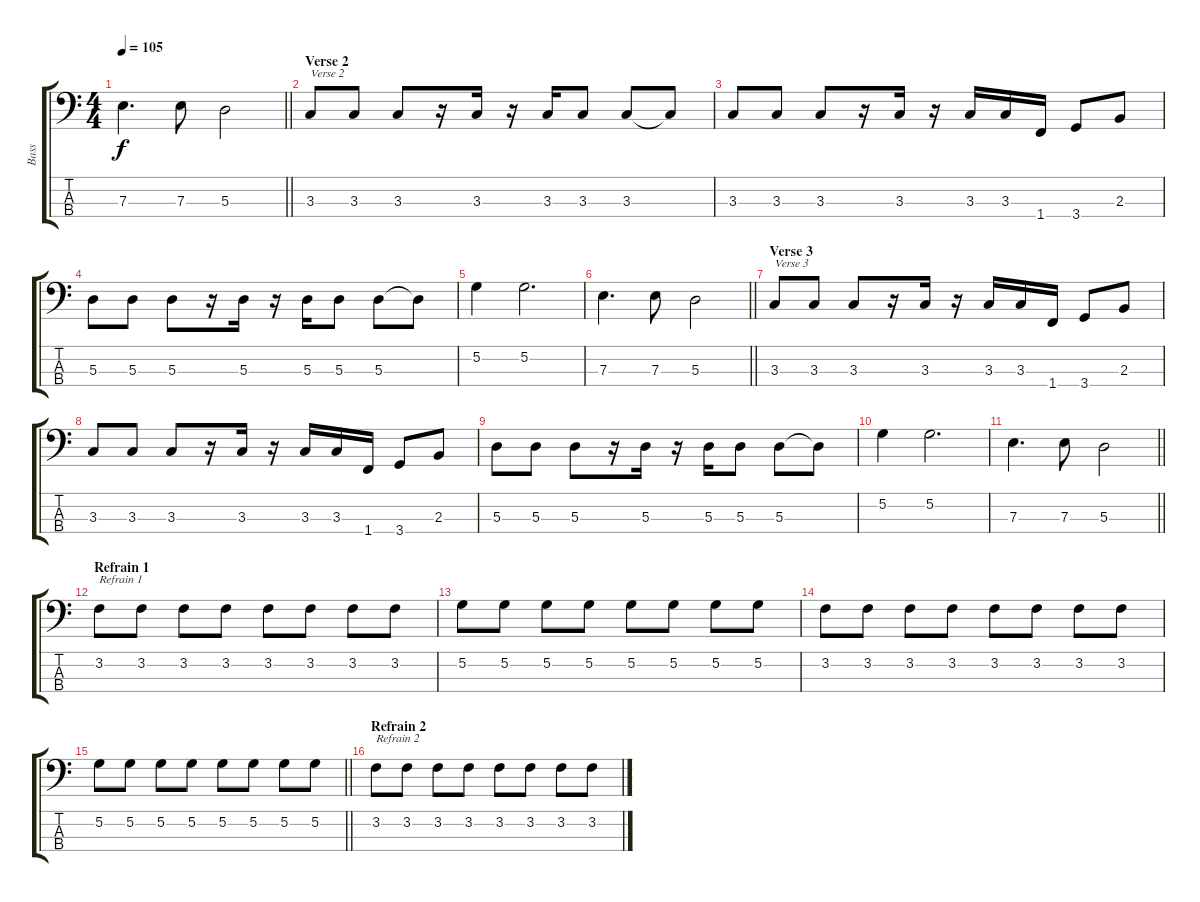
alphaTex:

\track ("Bass" "Bass") {instrument electricbasspick}
\staff {score tabs}
\tuning (G2 D2 A1 E1) {hide}
\ts (4 4)
\tempo 105
\clef f4
\barLineRight lightlight
\ks c
7.3.4{d dy f} 7.3.8 5.3.2 |
\section ("" "Verse 2")
3.3.8{txt "Verse 2"} 3.3.8 3.3.8 r.16 3.3.16 r.16 3.3.16 3.3.8 3.3.8 3.3{t}.8 |
3.3.8 3.3.8 3.3.8 r.16 3.3.16 r.16 3.3.16 3.3.16 1.4.16 3.4.8 2.3.8 |
5.3.8 5.3.8 5.3.8 r.16 5.3.16 r.16 5.3.16 5.3.8 5.3.8 5.3{t}.8 |
5.2.4 5.2.2{d} |
\barLineRight lightlight
7.3.4{d} 7.3.8 5.3.2 |
\section ("" "Verse 3")
3.3.8{txt "Verse 3"} 3.3.8 3.3.8 r.16 3.3.16 r.16 3.3.16 3.3.16 1.4.16 3.4.8 2.3.8 |
3.3.8 3.3.8 3.3.8 r.16 3.3.16 r.16 3.3.16 3.3.16 1.4.16 3.4.8 2.3.8 |
5.3.8 5.3.8 5.3.8 r.16 5.3.16 r.16 5.3.16 5.3.8 5.3.8 5.3{t}.8 |
5.2.4 5.2.2{d} |
\barLineRight lightlight
7.3.4{d} 7.3.8 5.3.2 |
\section ("" "Refrain 1")
3.2.8{txt "Refrain 1"} 3.2.8 3.2.8 3.2.8 3.2.8 3.2.8 3.2.8 3.2.8 |
5.2.8 5.2.8 5.2.8 5.2.8 5.2.8 5.2.8 5.2.8 5.2.8 |
3.2.8 3.2.8 3.2.8 3.2.8 3.2.8 3.2.8 3.2.8 3.2.8 |
\barLineRight lightlight
5.2.8 5.2.8 5.2.8 5.2.8 5.2.8 5.2.8 5.2.8 5.2.8 |
\section ("" "Refrain 2")
3.2.8{txt "Refrain 2"} 3.2.8 3.2.8 3.2.8 3.2.8 3.2.8 3.2.8 3.2.8
